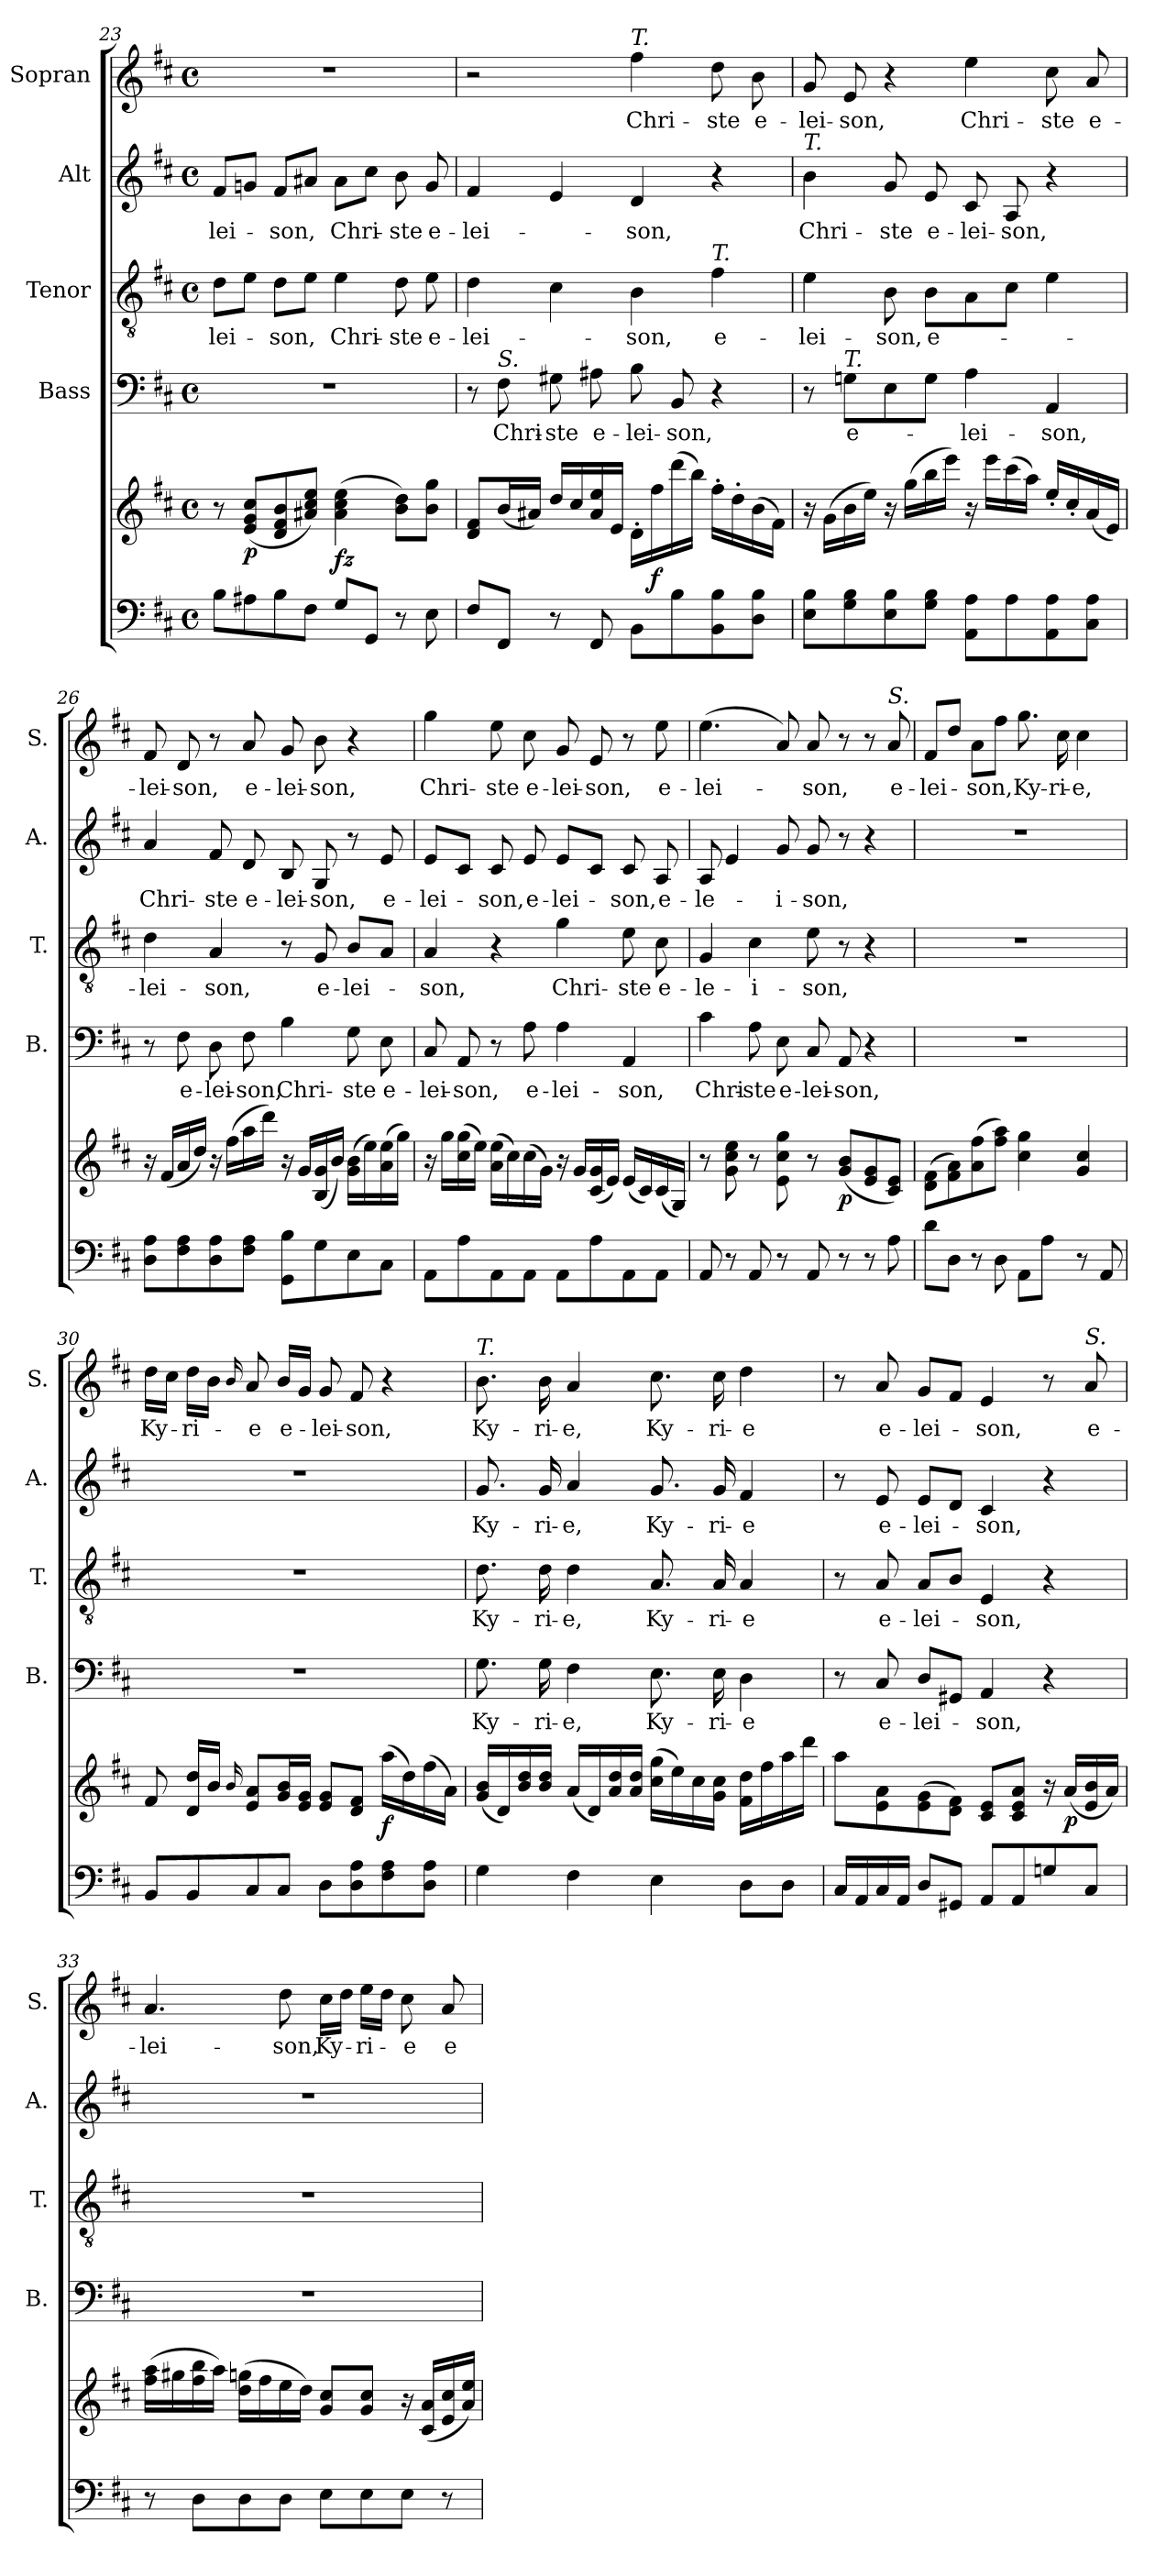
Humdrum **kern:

**kern	**kern	**dynam	**kern	**text	**kern	**text	**kern	**text	**kern	**text
*part5	*part5	*part5	*part4	*part4	*part3	*part3	*part2	*part2	*part1	*part1
*staff6	*staff5	*staff5/6	*staff4	*staff4	*staff3	*staff3	*staff2	*staff2	*staff1	*staff1
*	*	*	*I"Bass	*	*I"Tenor	*	*I"Alt	*	*I"Sopran	*
*	*	*	*I'B.	*	*I'T.	*	*I'A.	*	*I'S.	*
*clefF4	*clefG2	*	*clefF4	*	*clefGv2	*	*clefG2	*	*clefG2	*
*k[f#c#]	*k[f#c#]	*	*k[f#c#]	*	*k[f#c#]	*	*k[f#c#]	*	*k[f#c#]	*
*D:	*D:	*	*D:	*	*D:	*	*D:	*	*D:	*
*M4/4	*M4/4	*	*M4/4	*	*M4/4	*	*M4/4	*	*M4/4	*
*met(c)	*met(c)	*	*met(c)	*	*met(c)	*	*met(c)	*	*met(c)	*
=23	=23	=23	=23	=23	=23	=23	=23	=23	=23	=23
!	!	!	!	!	!	!LO:LY:b	!	!LO:LY:b	!	!
8B\L	8r	.	1r	.	8d\L	-lei-	8f#/L	-lei-	1r	.
!	!	!LO:DY:b	!	!	!	!	!	!	!	!
8A#X\	(<8e/ 8g/ 8cc#/L	p	.	.	8e\J	.	8gn/J	.	.	.
!	!	!	!	!	!	!LO:LY:b	!	!LO:LY:b	!	!
8B\	8d/ 8f#/ 8b/	.	.	.	8d\L	-son,	8f#/L	-son,	.	.
8F#\J	8a#X/ 8cc#/ 8ee/J)	.	.	.	8e\J	.	8a#X/J	.	.	.
!	!	!LO:DY:b	!	!	!	!LO:LY:b	!	!LO:LY:b	!	!
8G/L	(>4a#\ 4cc#\ 4ee\	fz	.	.	4e\	Chri-	8a#\L	Chri-	.	.
8GG/J	.	.	.	.	.	.	8cc#\J	.	.	.
!	!	!	!	!	!	!LO:LY:b	!	!LO:LY:b	!	!
8r	8b\ 8dd\L)	.	.	.	8d\	-ste	8b\	-ste	.	.
!	!	!	!	!	!	!LO:LY:b	!	!LO:LY:b	!	!
8E\	8b\ 8gg\J	.	.	.	8e\	e-	8g/	e-	.	.
!!LO:LB:g=z
=24	=24	=24	=24	=24	=24	=24	=24	=24	=24	=24
!	!	!	!	!	!	!LO:LY:b	!	!LO:LY:b	!	!
8F#/L	8d/ 8f#/L	.	8r	.	4d\	-lei-	4f#/	-lei-	2r	.
!	!	!	!LO:TX:a:i:t=S.	!	!	!	!	!	!	!
!	!	!	!	!LO:LY:b	!	!	!	!	!	!
8FF#/J	(<16b/L	.	8F#\	Chri-	.	.	.	.	.	.
.	16a#X/JJ)	.	.	.	.	.	.	.	.	.
!	!	!	!	!LO:LY:b	!	!	!	!	!	!
8r	16dd/LL	.	8G#X\	-ste	4c#\	.	4e/	.	.	.
.	16cc#/	.	.	.	.	.	.	.	.	.
!	!	!	!	!LO:LY:b	!	!	!	!	!	!
8FF#/	16a#/ 16ee/	.	8A#X\	e-	.	.	.	.	.	.
.	16e/JJ	.	.	.	.	.	.	.	.	.
!	!	!	!	!	!	!	!	!	!LO:TX:a:i:t=T.	!
!	!	!	!	!LO:LY:b	!	!LO:LY:b	!	!LO:LY:b	!	!LO:LY:b
8BB\L	16d'>\LL	.	8B\	-lei-	4B\	-son,	4d/	-son,	4ff#\	Chri-
!	!	!LO:DY:b	!	!	!	!	!	!	!	!
.	16ff#\	f	.	.	.	.	.	.	.	.
!	!	!	!	!LO:LY:b	!	!	!	!	!	!
8B\	(>16ddd\	.	8BB/	-son,	.	.	.	.	.	.
.	16bb\JJ)	.	.	.	.	.	.	.	.	.
!	!	!	!	!	!LO:TX:a:i:t=T.	!	!	!	!	!
!	!	!	!	!	!	!LO:LY:b	!	!	!	!LO:LY:b
8BB\ 8B\	16ff#'>\LL	.	4r	.	4f#\	e-	4r	.	8dd\	-ste
.	16dd'>\	.	.	.	.	.	.	.	.	.
!	!	!	!	!	!	!	!	!	!	!LO:LY:b
8D\ 8B\J	(>16b\	.	.	.	.	.	.	.	8b\	e-
.	16f#\JJ)	.	.	.	.	.	.	.	.	.
=25	=25	=25	=25	=25	=25	=25	=25	=25	=25	=25
!	!	!	!	!	!	!	!LO:TX:a:i:t=T.	!	!	!
!	!	!	!	!	!	!LO:LY:b	!	!LO:LY:b	!	!LO:LY:b
8E\ 8B\L	16r	.	8r	.	4e\	-lei-	4b\	Chri-	8g/	-lei-
.	(>16g\LL	.	.	.	.	.	.	.	.	.
!	!	!	!LO:TX:a:i:t=T.	!	!	!	!	!	!	!
!	!	!	!	!LO:LY:b	!	!	!	!	!	!LO:LY:b
8G\ 8B\	16b\	.	8Gn\L	e-	.	.	.	.	8e/	-son,
.	16ee\JJ)	.	.	.	.	.	.	.	.	.
!	!	!	!	!	!	!LO:LY:b	!	!LO:LY:b	!	!
8E\ 8B\	16r	.	8E\	.	8B\	-son,	8g/	-ste	4r	.
.	(>16gg\LL	.	.	.	.	.	.	.	.	.
!	!	!	!	!	!	!LO:LY:b	!	!LO:LY:b	!	!
8G\ 8B\J	16bb\	.	8G\J	.	8B\L	e-	8e/	e-	.	.
.	16eee\JJ)	.	.	.	.	.	.	.	.	.
!	!	!	!	!LO:LY:b	!	!	!	!LO:LY:b	!	!LO:LY:b
8AA\ 8A\L	16r	.	4A\	-lei-	8A\	.	8c#/	-lei-	4ee\	Chri-
.	16eee\LL	.	.	.	.	.	.	.	.	.
!	!	!	!	!	!	!	!	!LO:LY:b	!	!
8A\	(>16ccc#\	.	.	.	8c#\J	.	8A/	-son,	.	.
.	16aa\JJ)	.	.	.	.	.	.	.	.	.
!	!	!	!	!LO:LY:b	!	!	!	!	!	!LO:LY:b
8AA\ 8A\	16ee'</LL	.	4AA/	-son,	4e\	.	4r	.	8cc#\	-ste
.	16cc#'</	.	.	.	.	.	.	.	.	.
!	!	!	!	!	!	!	!	!	!	!LO:LY:b
8C#\ 8A\J	(<16a/	.	.	.	.	.	.	.	8a/	e-
.	16e/JJ)	.	.	.	.	.	.	.	.	.
=26	=26	=26	=26	=26	=26	=26	=26	=26	=26	=26
!	!	!	!	!	!	!LO:LY:b	!	!LO:LY:b	!	!LO:LY:b
8D\ 8A\L	16r	.	8r	.	4d\	-lei-	4a/	Chri-	8f#/	-lei-
.	(<16f#/LL	.	.	.	.	.	.	.	.	.
!	!	!	!	!LO:LY:b	!	!	!	!	!	!LO:LY:b
8F#\ 8A\	16a/	.	8F#\	e-	.	.	.	.	8d/	-son,
.	16dd/JJ)	.	.	.	.	.	.	.	.	.
!	!	!	!	!LO:LY:b	!	!LO:LY:b	!	!LO:LY:b	!	!
8D\ 8A\	16r	.	8D\	-lei-	4A/	-son,	8f#/	-ste	8r	.
.	(>16ff#\LL	.	.	.	.	.	.	.	.	.
!	!	!	!	!LO:LY:b	!	!	!	!LO:LY:b	!	!LO:LY:b
8F#\ 8A\J	16aa\	.	8F#\	-son,	.	.	8d/	e-	8a/	e-
.	16ddd\JJ)	.	.	.	.	.	.	.	.	.
!	!	!	!	!LO:LY:b	!	!	!	!LO:LY:b	!	!LO:LY:b
8GG\ 8B\L	16r	.	4B\	Chri-	8r	.	8B/	-lei-	8g/	-lei-
.	16g/LL	.	.	.	.	.	.	.	.	.
!	!	!	!	!	!	!LO:LY:b	!	!LO:LY:b	!	!LO:LY:b
8G\	(<16B/ 16g/	.	.	.	8G/	e-	8G/	-son,	8b\	-son,
.	16b/JJ)	.	.	.	.	.	.	.	.	.
!	!	!	!	!LO:LY:b	!	!LO:LY:b	!	!	!	!
8E\	(>16g\ 16b\LL	.	8G\	-ste	8B/L	-lei-	8r	.	4r	.
.	16ee\)	.	.	.	.	.	.	.	.	.
!	!	!	!	!LO:LY:b	!	!	!	!LO:LY:b	!	!
8C#\J	(>16a\ 16ee\	.	8E\	e-	8A/J	.	8e/	e-	.	.
.	16gg\JJ)	.	.	.	.	.	.	.	.	.
!!LO:PB:g=z
=27	=27	=27	=27	=27	=27	=27	=27	=27	=27	=27
!	!	!	!	!LO:LY:b	!	!LO:LY:b	!	!LO:LY:b	!	!LO:LY:b
8AA\L	16r	.	8C#/	-lei-	4A/	-son,	8e/L	-lei-	4gg\	Chri-
.	16gg\LL	.	.	.	.	.	.	.	.	.
!	!	!	!	!LO:LY:b	!	!	!	!	!	!
8A\	(>16cc#\ 16gg\	.	8AA/	-son,	.	.	8c#/J	.	.	.
.	16ee\JJ)	.	.	.	.	.	.	.	.	.
!	!	!	!	!	!	!	!	!LO:LY:b	!	!LO:LY:b
8AA\	(>16a\ 16ee\LL	.	8r	.	4r	.	8c#/	-son,	8ee\	-ste
.	16cc#\)	.	.	.	.	.	.	.	.	.
!	!	!	!	!LO:LY:b	!	!	!	!LO:LY:b	!	!LO:LY:b
8AA\J	(>16cc#\	.	8A\	e-	.	.	8e/	e-	8cc#\	e-
.	16g\JJ)	.	.	.	.	.	.	.	.	.
!	!	!	!	!LO:LY:b	!	!LO:LY:b	!	!LO:LY:b	!	!LO:LY:b
8AA\L	16r	.	4A\	-lei-	4g\	Chri-	8e/L	-lei-	8g/	-lei-
.	16g/LL	.	.	.	.	.	.	.	.	.
!	!	!	!	!	!	!	!	!	!	!LO:LY:b
8A\	(<16c#/ 16g/	.	.	.	.	.	8c#/J	.	8e/	-son,
.	16e/JJ)	.	.	.	.	.	.	.	.	.
!	!	!	!	!LO:LY:b	!	!LO:LY:b	!	!LO:LY:b	!	!
8AA\	(<16e/LL	.	4AA/	-son,	8e\	-ste	8c#/	-son,	8r	.
.	16c#/)	.	.	.	.	.	.	.	.	.
!	!	!	!	!	!	!LO:LY:b	!	!LO:LY:b	!	!LO:LY:b
8AA\J	(<16c#/	.	.	.	8c#\	e-	8A/	e-	8ee\	e-
.	16G/JJ)	.	.	.	.	.	.	.	.	.
=28	=28	=28	=28	=28	=28	=28	=28	=28	=28	=28
!	!	!	!	!LO:LY:b	!	!LO:LY:b	!	!LO:LY:b	!	!LO:LY:b
8AA/	8r	.	4c#\	Chri-	4G/	-le-	8A/	-le-	(>4.ee\	-lei-
8r	8g\ 8cc#\ 8ee\	.	.	.	.	.	4e/	.	.	.
!	!	!	!	!LO:LY:b	!	!LO:LY:b	!	!	!	!
8AA/	8r	.	8A\	-ste	4c#\	-i-	.	.	.	.
!	!	!	!	!LO:LY:b	!	!	!	!LO:LY:b	!	!
8r	8e\ 8cc#\ 8gg\	.	8E\	e-	.	.	8g/	-i-	8a/)	.
!	!	!	!	!LO:LY:b	!	!LO:LY:b	!	!LO:LY:b	!	!LO:LY:b
8AA/	8r	.	8C#/	-lei-	8e\	-son,	8g/	-son,	8a/	-son,
!	!	!LO:DY:b	!	!LO:LY:b	!	!	!	!	!	!
8r	(<8g/ 8b/L	p	8AA/	-son,	8r	.	8r	.	8r	.
8r	8e/ 8g/	.	4r	.	4r	.	4r	.	8r	.
!	!	!	!	!	!	!	!	!	!LO:TX:a:i:t=S.	!
!	!	!	!	!	!	!	!	!	!	!LO:LY:b
8A\	8c#/ 8e/J)	.	.	.	.	.	.	.	8a/	e-
=29	=29	=29	=29	=29	=29	=29	=29	=29	=29	=29
!	!	!	!	!	!	!	!	!	!	!LO:LY:b
8d\L	(>8d\ 8f#\L	.	1r	.	1r	.	1r	.	8f#/L	-lei-
8D\J	8f#\ 8a\)	.	.	.	.	.	.	.	8dd/J	.
!	!	!	!	!	!	!	!	!	!	!LO:LY:b
8r	(>8a\ 8ff#\	.	.	.	.	.	.	.	8a\L	-son,
8D\	8ff#\ 8aa\J)	.	.	.	.	.	.	.	8ff#\J	.
!	!	!	!	!	!	!	!	!	!	!LO:LY:b
8AA\L	4cc#\ 4gg\	.	.	.	.	.	.	.	8.gg\	Ky-
8A\J	.	.	.	.	.	.	.	.	.	.
!	!	!	!	!	!	!	!	!	!	!LO:LY:b
.	.	.	.	.	.	.	.	.	16cc#\	-ri-
!	!	!	!	!	!	!	!	!	!	!LO:LY:b
8r	4g/ 4cc#/	.	.	.	.	.	.	.	4cc#\	-e,
8AA/	.	.	.	.	.	.	.	.	.	.
=30	=30	=30	=30	=30	=30	=30	=30	=30	=30	=30
!	!	!	!	!	!	!	!	!	!	!LO:LY:b
8BB/L	8f#/	.	1r	.	1r	.	1r	.	16dd\LL	Ky-
.	.	.	.	.	.	.	.	.	16cc#\JJ	.
!	!	!	!	!	!	!	!	!	!	!LO:LY:b
8BB/	16d/ 16dd/LL	.	.	.	.	.	.	.	16dd\LL	-ri-
.	16b/JJ	.	.	.	.	.	.	.	16b\JJ	.
.	16qqb/	.	.	.	.	.	.	.	16qqb/	.
!	!	!	!	!	!	!	!	!	!	!LO:LY:b
8C#/	8e/ 8a/L	.	.	.	.	.	.	.	8a/	-e
!	!	!	!	!	!	!	!	!	!	!LO:LY:b
8C#/J	16g/ 16b/L	.	.	.	.	.	.	.	16b/LL	e-
.	16e/ 16g/JJ	.	.	.	.	.	.	.	16g/JJ	.
!	!	!	!	!	!	!	!	!	!	!LO:LY:b
8D\L	8e/ 8g/L	.	.	.	.	.	.	.	8g/	-lei-
!	!	!	!	!	!	!	!	!	!	!LO:LY:b
8D\ 8A\	8d/ 8f#/J	.	.	.	.	.	.	.	8f#/	-son,
!	!	!LO:DY:b	!	!	!	!	!	!	!	!
8F#\ 8A\	(>16aa\LL	f	.	.	.	.	.	.	4r	.
.	16dd\)	.	.	.	.	.	.	.	.	.
8D\ 8A\J	(>16ff#\	.	.	.	.	.	.	.	.	.
.	16a\JJ)	.	.	.	.	.	.	.	.	.
!!LO:LB:g=z
=31	=31	=31	=31	=31	=31	=31	=31	=31	=31	=31
!	!	!	!	!	!	!	!	!	!LO:TX:a:i:t=T.	!
!	!	!	!	!LO:LY:b	!	!LO:LY:b	!	!LO:LY:b	!	!LO:LY:b
4G\	(<16g/ 16b/LL	.	8.G\	Ky-	8.d\	Ky-	8.g/	Ky-	8.b\	Ky-
.	16d/)	.	.	.	.	.	.	.	.	.
.	16b/ 16dd/	.	.	.	.	.	.	.	.	.
!	!	!	!	!LO:LY:b	!	!LO:LY:b	!	!LO:LY:b	!	!LO:LY:b
.	16b/ 16dd/JJ	.	16G\	-ri-	16d\	-ri-	16g/	-ri-	16b\	-ri-
!	!	!	!	!LO:LY:b	!	!LO:LY:b	!	!LO:LY:b	!	!LO:LY:b
4F#\	(<16a/LL	.	4F#\	-e,	4d\	-e,	4a/	-e,	4a/	-e,
.	16d/)	.	.	.	.	.	.	.	.	.
.	16a/ 16dd/	.	.	.	.	.	.	.	.	.
.	16a/ 16dd/JJ	.	.	.	.	.	.	.	.	.
!	!	!	!	!LO:LY:b	!	!LO:LY:b	!	!LO:LY:b	!	!LO:LY:b
4E\	(>16cc#\ 16gg\LL	.	8.E\	Ky-	8.A/	Ky-	8.g/	Ky-	8.cc#\	Ky-
.	16ee\)	.	.	.	.	.	.	.	.	.
.	16cc#\	.	.	.	.	.	.	.	.	.
!	!	!	!	!LO:LY:b	!	!LO:LY:b	!	!LO:LY:b	!	!LO:LY:b
.	16g\ 16cc#\JJ	.	16E\	-ri-	16A/	-ri-	16g/	-ri-	16cc#\	-ri-
!	!	!	!	!LO:LY:b	!	!LO:LY:b	!	!LO:LY:b	!	!LO:LY:b
8D\L	16f#\ 16dd\LL	.	4D\	-e	4A/	-e	4f#/	-e	4dd\	-e
.	16ff#\	.	.	.	.	.	.	.	.	.
8D\J	16aa\	.	.	.	.	.	.	.	.	.
.	16ddd\JJ	.	.	.	.	.	.	.	.	.
=32	=32	=32	=32	=32	=32	=32	=32	=32	=32	=32
16C#/LL	8aa\L	.	8r	.	8r	.	8r	.	8r	.
16AA/	.	.	.	.	.	.	.	.	.	.
!	!	!	!	!LO:LY:b	!	!LO:LY:b	!	!LO:LY:b	!	!LO:LY:b
16C#/	8e\ 8a\	.	8C#/	e-	8A/	e-	8e/	e-	8a/	e-
16AA/JJ	.	.	.	.	.	.	.	.	.	.
!	!	!	!	!LO:LY:b	!	!LO:LY:b	!	!LO:LY:b	!	!LO:LY:b
8D/L	(>8e\ 8g\	.	8D/L	-lei-	8A/L	-lei-	8e/L	-lei-	8g/L	-lei-
8GG#X/J	8d\ 8f#\J)	.	8GG#X/J	.	8B/J	.	8d/J	.	8f#/J	.
!	!	!	!	!LO:LY:b	!	!LO:LY:b	!	!LO:LY:b	!	!LO:LY:b
8AA/L	8c#/ 8e/L	.	4AA/	-son,	4E/	-son,	4c#/	-son,	4e/	-son,
8AA/	8c#/ 8e/ 8a/J	.	.	.	.	.	.	.	.	.
8Gn/	16r	.	4r	.	4r	.	4r	.	8r	.
!	!	!LO:DY:b	!	!	!	!	!	!	!	!
.	(<16a/LL	p	.	.	.	.	.	.	.	.
!	!	!	!	!	!	!	!	!	!LO:TX:a:i:t=S.	!
!	!	!	!	!	!	!	!	!	!	!LO:LY:b
8C#/J	16e/ 16b/	.	.	.	.	.	.	.	8a/	e-
.	16a/JJ)	.	.	.	.	.	.	.	.	.
=33	=33	=33	=33	=33	=33	=33	=33	=33	=33	=33
!	!	!	!	!	!	!	!	!	!	!LO:LY:b
8r	(>16ff#\ 16aa\LL	.	1r	.	1r	.	1r	.	4.a/	-lei-
.	16gg#X\	.	.	.	.	.	.	.	.	.
8D\L	16ff#\ 16bb\	.	.	.	.	.	.	.	.	.
.	16aa\JJ)	.	.	.	.	.	.	.	.	.
8D\	(>16dd\ 16ggn\LL	.	.	.	.	.	.	.	.	.
.	16ff#\	.	.	.	.	.	.	.	.	.
!	!	!	!	!	!	!	!	!	!	!LO:LY:b
8D\J	16ee\	.	.	.	.	.	.	.	8dd\	-son,
.	16dd\JJ)	.	.	.	.	.	.	.	.	.
!	!	!	!	!	!	!	!	!	!	!LO:LY:b
8E\L	8g/ 8cc#/L	.	.	.	.	.	.	.	16cc#\LL	Ky-
.	.	.	.	.	.	.	.	.	16dd\JJ	.
!	!	!	!	!	!	!	!	!	!	!LO:LY:b
8E\	8g/ 8cc#/J	.	.	.	.	.	.	.	16ee\LL	-ri-
.	.	.	.	.	.	.	.	.	16dd\JJ	.
!	!	!	!	!	!	!	!	!	!	!LO:LY:b
8E\J	16r	.	.	.	.	.	.	.	8cc#\	-e
.	(<16c#/ 16a/LL	.	.	.	.	.	.	.	.	.
!	!	!	!	!	!	!	!	!	!	!LO:LY:b
8r	16e/ 16cc#/	.	.	.	.	.	.	.	8a/	e-
.	16a/ 16ee/JJ)	.	.	.	.	.	.	.	.	.
=	=	=	=	=	=	=	=	=	=	=
*-	*-	*-	*-	*-	*-	*-	*-	*-	*-	*-
